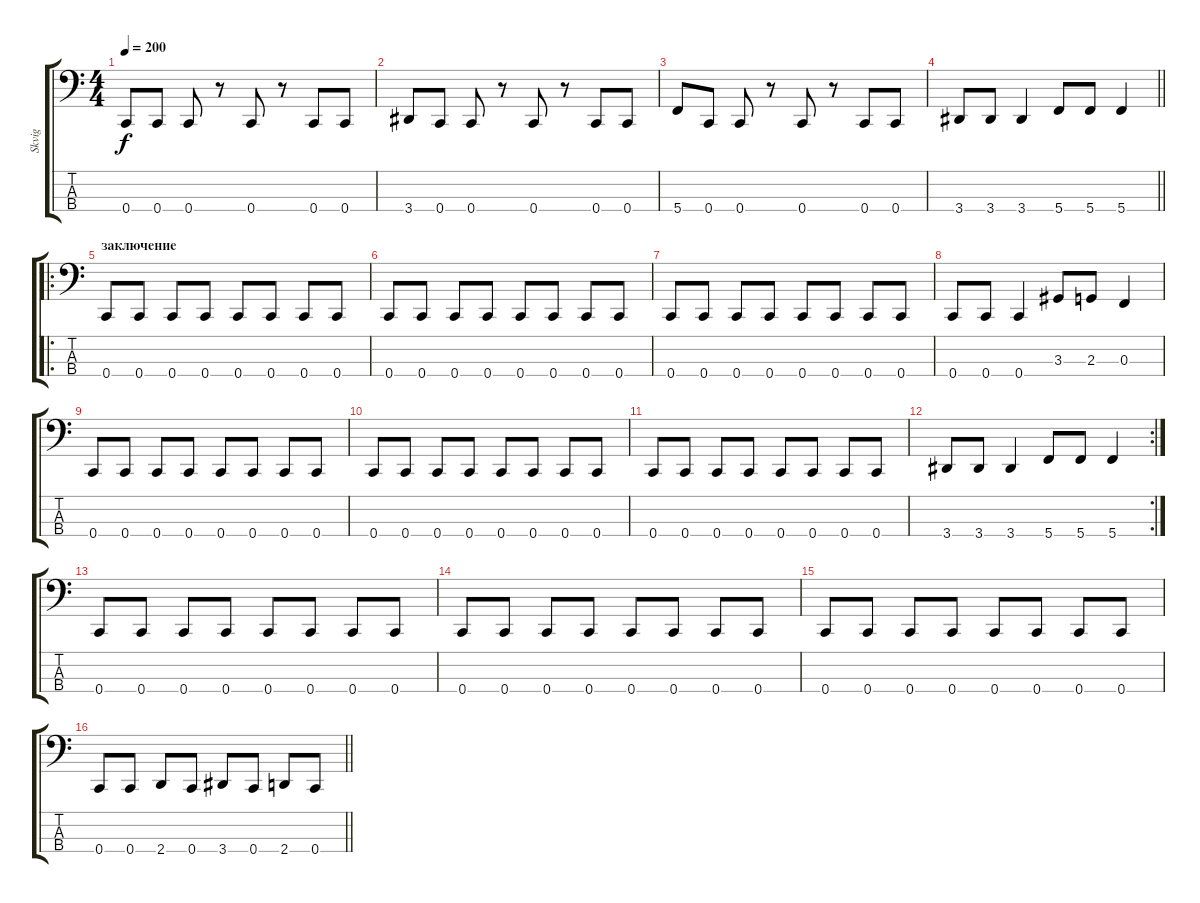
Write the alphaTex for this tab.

\track ("Skvig" "Skvig") {instrument slapbass1}
\staff {score tabs}
\tuning (Eb2 Bb1 F1 C1) {hide}
\ts (4 4)
\tempo 200
\clef f4
\ks c
0.4.8{dy f} 0.4.8 0.4.8 r.8 0.4.8 r.8 0.4.8 0.4.8 |
3.4.8 0.4.8 0.4.8 r.8 0.4.8 r.8 0.4.8 0.4.8 |
5.4.8 0.4.8 0.4.8 r.8 0.4.8 r.8 0.4.8 0.4.8 |
\barLineRight lightlight
3.4.8 3.4.8 3.4.4 5.4.8 5.4.8 5.4.4 |
\ro
\section ("" "заключение")
0.4.8 0.4.8 0.4.8 0.4.8 0.4.8 0.4.8 0.4.8 0.4.8 |
0.4.8 0.4.8 0.4.8 0.4.8 0.4.8 0.4.8 0.4.8 0.4.8 |
0.4.8 0.4.8 0.4.8 0.4.8 0.4.8 0.4.8 0.4.8 0.4.8 |
0.4.8 0.4.8 0.4.4 3.3.8 2.3.8 0.3.4 |
0.4.8 0.4.8 0.4.8 0.4.8 0.4.8 0.4.8 0.4.8 0.4.8 |
0.4.8 0.4.8 0.4.8 0.4.8 0.4.8 0.4.8 0.4.8 0.4.8 |
0.4.8 0.4.8 0.4.8 0.4.8 0.4.8 0.4.8 0.4.8 0.4.8 |
\rc 2
3.4.8 3.4.8 3.4.4 5.4.8 5.4.8 5.4.4 |
0.4.8 0.4.8 0.4.8 0.4.8 0.4.8 0.4.8 0.4.8 0.4.8 |
0.4.8 0.4.8 0.4.8 0.4.8 0.4.8 0.4.8 0.4.8 0.4.8 |
0.4.8 0.4.8 0.4.8 0.4.8 0.4.8 0.4.8 0.4.8 0.4.8 |
\barLineRight lightlight
0.4.8 0.4.8 2.4.8 0.4.8 3.4.8 0.4.8 2.4.8 0.4.8
